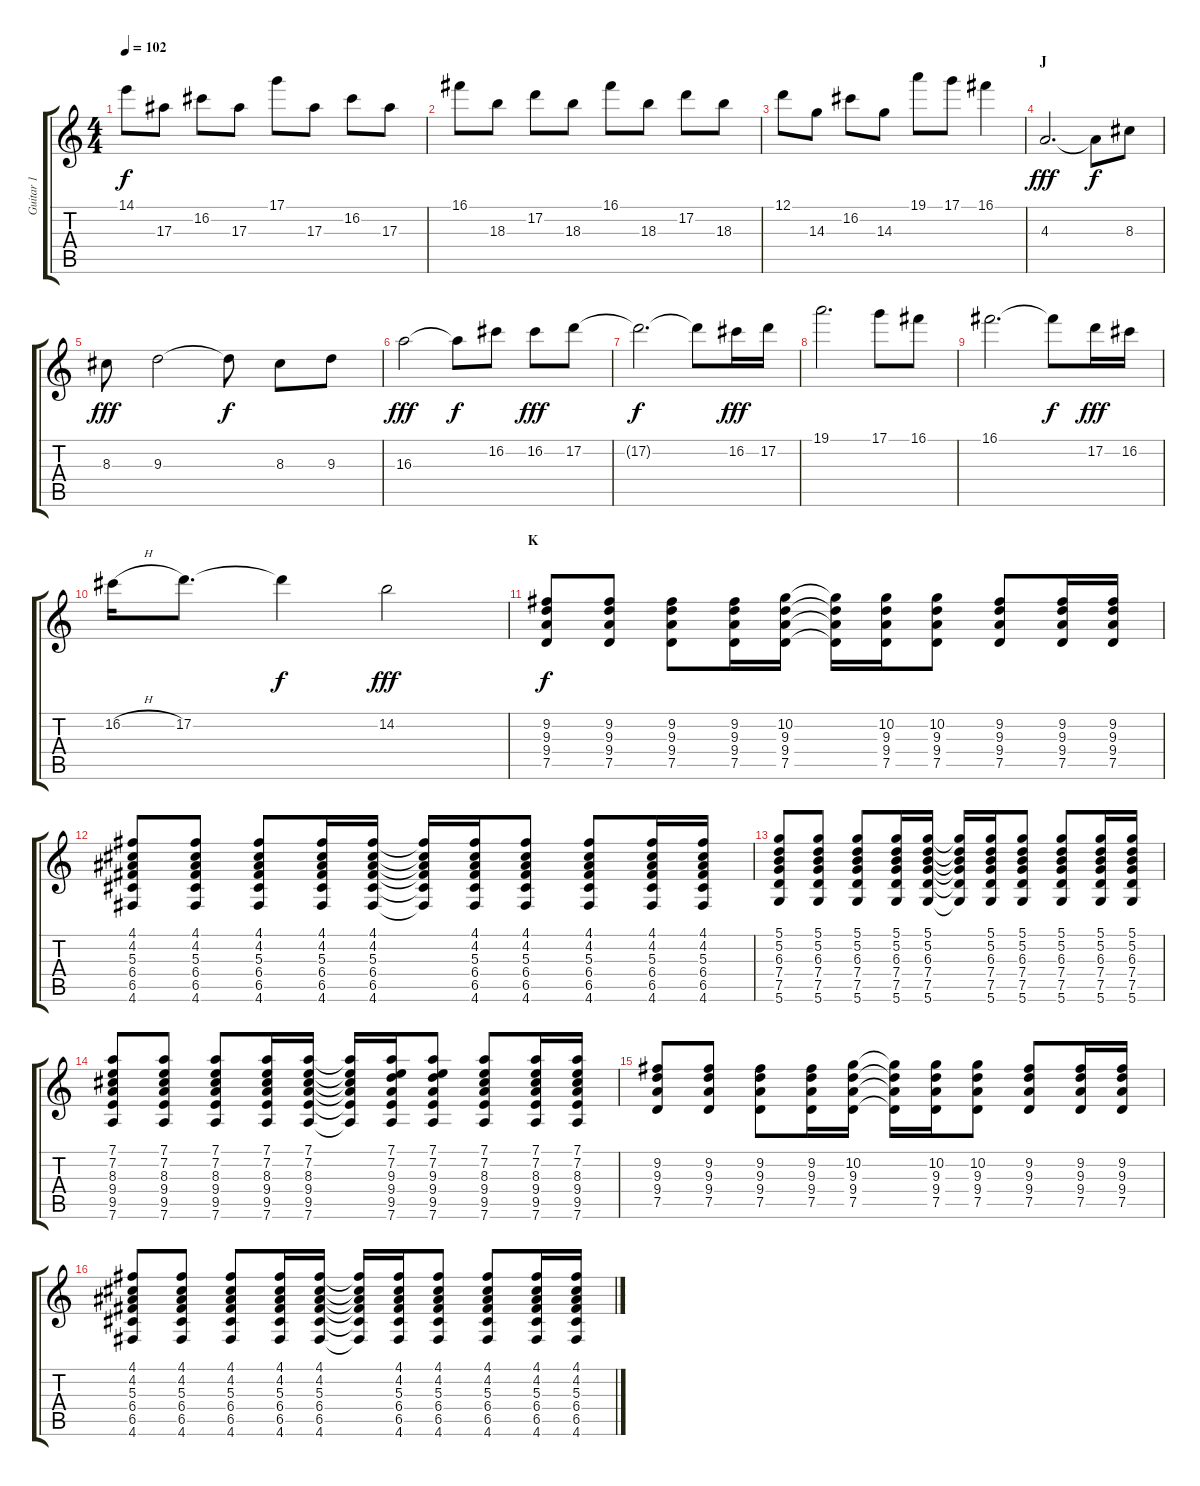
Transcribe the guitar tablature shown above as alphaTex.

\track ("Guitar 1" "Guitar 1") {instrument distortionguitar}
\staff {score tabs}
\tuning (D4 A3 F3 C3 G2 D2) {hide}
\ts (4 4)
\tempo 102
\clef g2
\ks c
14.1.8{dy f} 17.3.8 16.2.8 17.3.8 17.1.8 17.3.8 16.2.8 17.3.8 |
16.1.8 18.3.8 17.2.8 18.3.8 16.1.8 18.3.8 17.2.8 18.3.8 |
12.1.8 14.3.8 16.2.8 14.3.8 19.1.8 17.1.8 16.1.4 |
\section ("" "J")
4.3.2{d dy fff} 4.3{t}.8{dy f} 8.3.8 |
8.3.8{dy fff} 9.3.2 9.3{t}.8{dy f} 8.3.8 9.3.8 |
16.3.2{dy fff} 16.3{t}.8{dy f} 16.2.8 16.2.8{dy fff} 17.2.8 |
17.2{t}.2{d dy f} 17.2{t}.8 16.2.16{dy fff} 17.2.16 |
19.1.2{d} 17.1.8 16.1.8 |
16.1.2{d} 16.1{t}.8{dy f} 17.2.16{dy fff} 16.2.16 |
16.2{h}.16 17.2.8{d} 17.2{t}.4{dy f} 14.2.2{dy fff} |
\section ("" "K")
(9.2 9.3 9.4 7.5).8{dy f} (9.2 9.3 9.4 7.5).8 (9.2 9.3 9.4 7.5).8 (9.2 9.3 9.4 7.5).16 (10.2 9.3 9.4 7.5).16 (10.2{t} 9.3{t} 9.4{t} 7.5{t}).16 (10.2 9.3 9.4 7.5).16 (10.2 9.3 9.4 7.5).8 (9.2 9.3 9.4 7.5).8 (9.2 9.3 9.4 7.5).16 (9.2 9.3 9.4 7.5).16 |
(4.1 4.2 5.3 6.4 6.5 4.6).8 (4.1 4.2 5.3 6.4 6.5 4.6).8 (4.1 4.2 5.3 6.4 6.5 4.6).8 (4.1 4.2 5.3 6.4 6.5 4.6).16 (4.1 4.2 5.3 6.4 6.5 4.6).16 (4.1{t} 4.2{t} 5.3{t} 6.4{t} 6.5{t} 4.6{t}).16 (4.1 4.2 5.3 6.4 6.5 4.6).16 (4.1 4.2 5.3 6.4 6.5 4.6).8 (4.1 4.2 5.3 6.4 6.5 4.6).8 (4.1 4.2 5.3 6.4 6.5 4.6).16 (4.1 4.2 5.3 6.4 6.5 4.6).16 |
(5.1 5.2 6.3 7.4 7.5 5.6).8 (5.1 5.2 6.3 7.4 7.5 5.6).8 (5.1 5.2 6.3 7.4 7.5 5.6).8 (5.1 5.2 6.3 7.4 7.5 5.6).16 (5.1 5.2 6.3 7.4 7.5 5.6).16 (5.1{t} 5.2{t} 6.3{t} 7.4{t} 7.5{t} 5.6{t}).16 (5.1 5.2 6.3 7.4 7.5 5.6).16 (5.1 5.2 6.3 7.4 7.5 5.6).8 (5.1 5.2 6.3 7.4 7.5 5.6).8 (5.1 5.2 6.3 7.4 7.5 5.6).16 (5.1 5.2 6.3 7.4 7.5 5.6).16 |
(7.1 7.2 8.3 9.4 9.5 7.6).8 (7.1 7.2 8.3 9.4 9.5 7.6).8 (7.1 7.2 8.3 9.4 9.5 7.6).8 (7.1 7.2 8.3 9.4 9.5 7.6).16 (7.1 7.2 8.3 9.4 9.5 7.6).16 (7.1{t} 7.2{t} 8.3{t} 9.4{t} 9.5{t} 7.6{t}).16 (7.1 7.2 9.3 9.4 9.5 7.6).16 (7.1 7.2 9.3 9.4 9.5 7.6).8 (7.1 7.2 8.3 9.4 9.5 7.6).8 (7.1 7.2 8.3 9.4 9.5 7.6).16 (7.1 7.2 8.3 9.4 9.5 7.6).16 |
(9.2 9.3 9.4 7.5).8 (9.2 9.3 9.4 7.5).8 (9.2 9.3 9.4 7.5).8 (9.2 9.3 9.4 7.5).16 (10.2 9.3 9.4 7.5).16 (10.2{t} 9.3{t} 9.4{t} 7.5{t}).16 (10.2 9.3 9.4 7.5).16 (10.2 9.3 9.4 7.5).8 (9.2 9.3 9.4 7.5).8 (9.2 9.3 9.4 7.5).16 (9.2 9.3 9.4 7.5).16 |
(4.1 4.2 5.3 6.4 6.5 4.6).8 (4.1 4.2 5.3 6.4 6.5 4.6).8 (4.1 4.2 5.3 6.4 6.5 4.6).8 (4.1 4.2 5.3 6.4 6.5 4.6).16 (4.1 4.2 5.3 6.4 6.5 4.6).16 (4.1{t} 4.2{t} 5.3{t} 6.4{t} 6.5{t} 4.6{t}).16 (4.1 4.2 5.3 6.4 6.5 4.6).16 (4.1 4.2 5.3 6.4 6.5 4.6).8 (4.1 4.2 5.3 6.4 6.5 4.6).8 (4.1 4.2 5.3 6.4 6.5 4.6).16 (4.1 4.2 5.3 6.4 6.5 4.6).16
